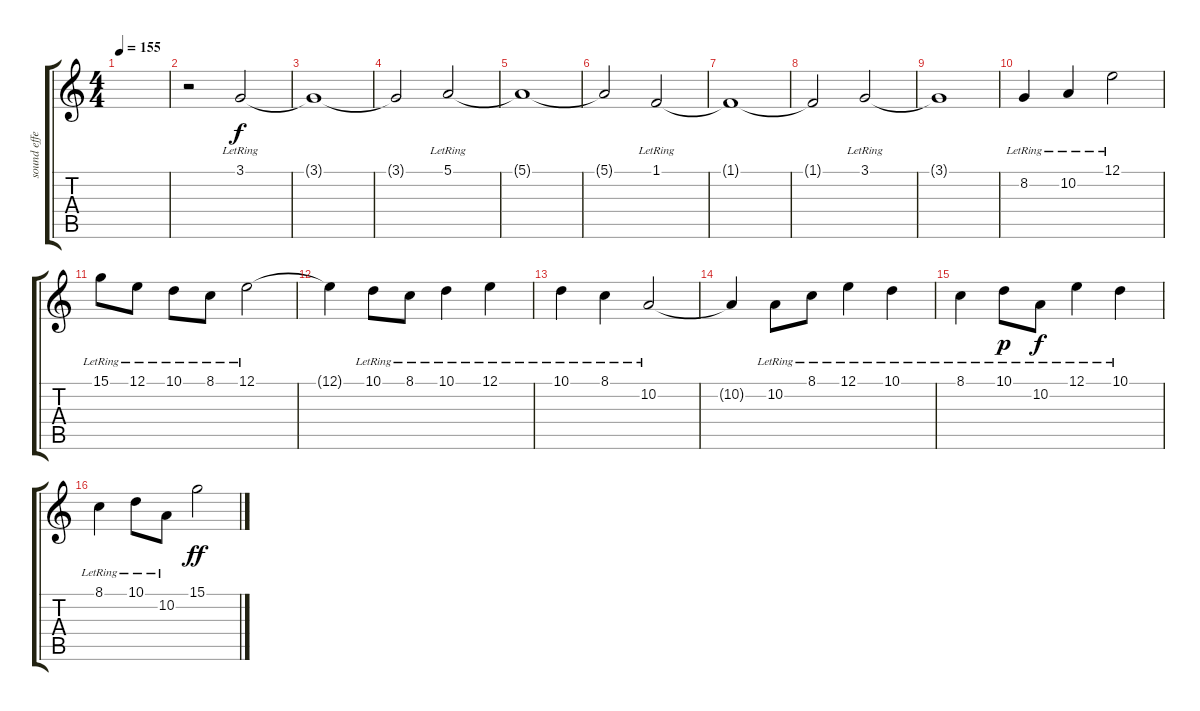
\track ("sound effect" "sound effe") {instrument fx7echoes}
\staff {score tabs}
\tuning (E4 B3 G3 D3 A2 E2) {hide}
\ts (4 4)
\tempo 155
\clef g2
\ks c
|
r.2 3.1{lr}.2 |
3.1{t}.1 |
3.1{t}.2 5.1{lr}.2 |
5.1{t}.1 |
5.1{t}.2 1.1{lr}.2 |
1.1{t}.1 |
1.1{t}.2 3.1{lr}.2 |
3.1{t}.1 |
8.2{lr}.4 10.2{lr}.4 12.1{lr}.2 |
15.1{lr}.8 12.1{lr}.8 10.1{lr}.8 8.1{lr}.8 12.1{lr}.2 |
12.1{t}.4 10.1{lr}.8 8.1{lr}.8 10.1{lr}.4 12.1{lr}.4 |
10.1{lr}.4 8.1{lr}.4 10.2{lr}.2 |
10.2{t}.4 10.2{lr}.8 8.1{lr}.8 12.1{lr}.4 10.1{lr}.4 |
8.1{lr}.4 10.1{lr}.8{dy p} 10.2{lr}.8{dy f} 12.1{lr}.4 10.1{lr}.4 |
8.1{lr}.4 10.1{lr}.8 10.2{lr}.8 15.1.2{dy ff}
